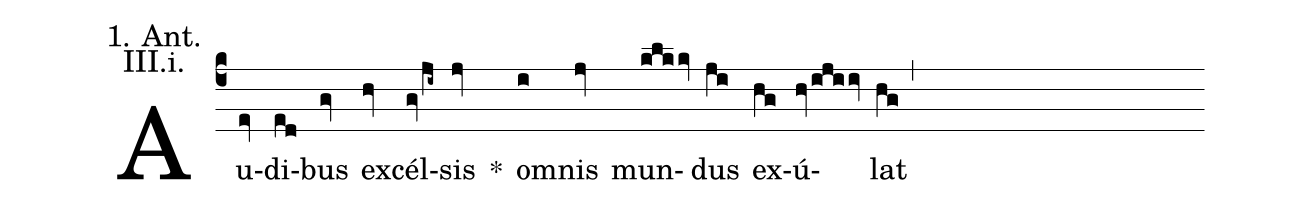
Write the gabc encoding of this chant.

annotation: 1. Ant.;
annotation: III.i.;
%%
(c4)
Au(ev)di(ed)bus(gv) ex(hv)cél(gvji~)sis(jv) *() om(i)nis(jv) mun(klkkv)dus(ji) ex(hg)ú(hvijiiv)lat(hg) (,)
